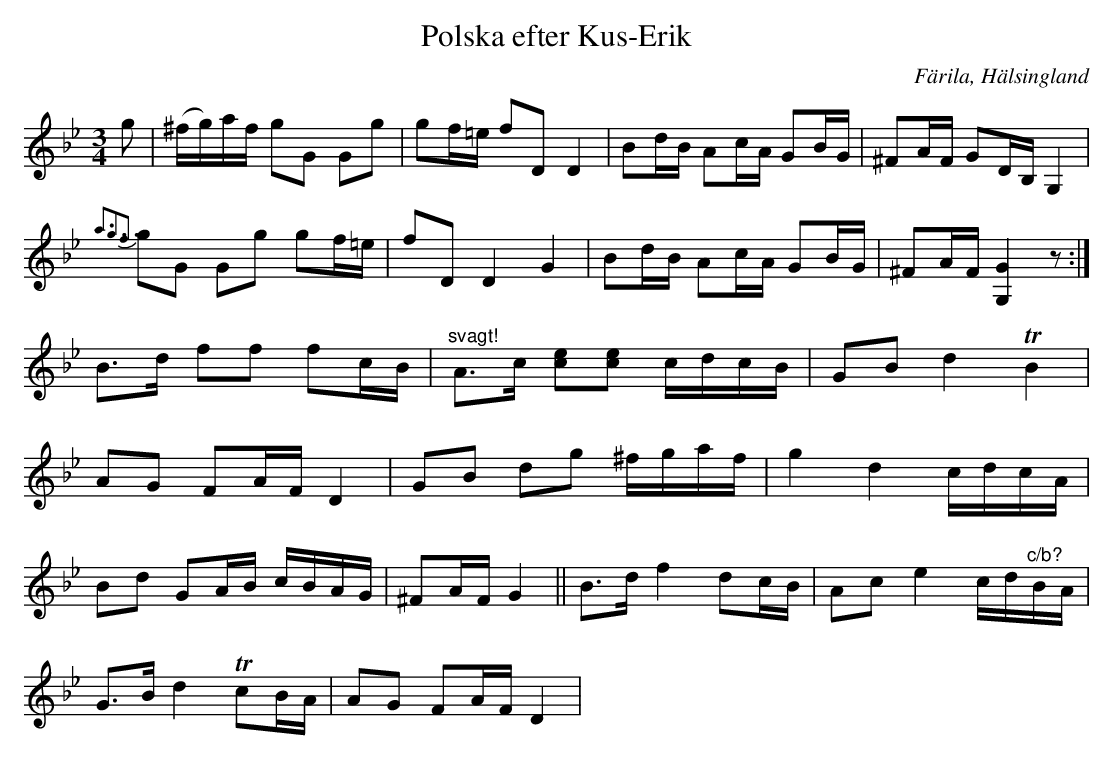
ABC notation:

X:1
T: Polska efter Kus-Erik
O: Färila, Hälsingland
M: 3/4
L: 1/16
K: Gm
g2 | (^fg)af g2G2 G2g2 | g2f=e f2D2 D4 | B2dB A2cA G2BG | ^F2AF G2DB, G,4 |
{a3g3f3}g2G2 G2g2 g2f=e | f2D2 D4 G4 | B2dB A2cA G2BG | ^F2AF [G,G]4 z2 :|
B2>d2 f2f2 f2cB | "^svagt!"A2>c2 [c2e2][e2c2] cdcB | G2B2 d4 TB4 |
A2G2 F2AF D4 | G2B2 d2g2 ^fgaf | g4 d4 cdcA |
B2d2 G2AB cBAG | ^F2AF G4 || B2>d2 f4 d2cB | A2c2 e4 cd"^c/b?"BA |
G2>B2 d4 Tc2BA | A2G2 F2AF D4 |
